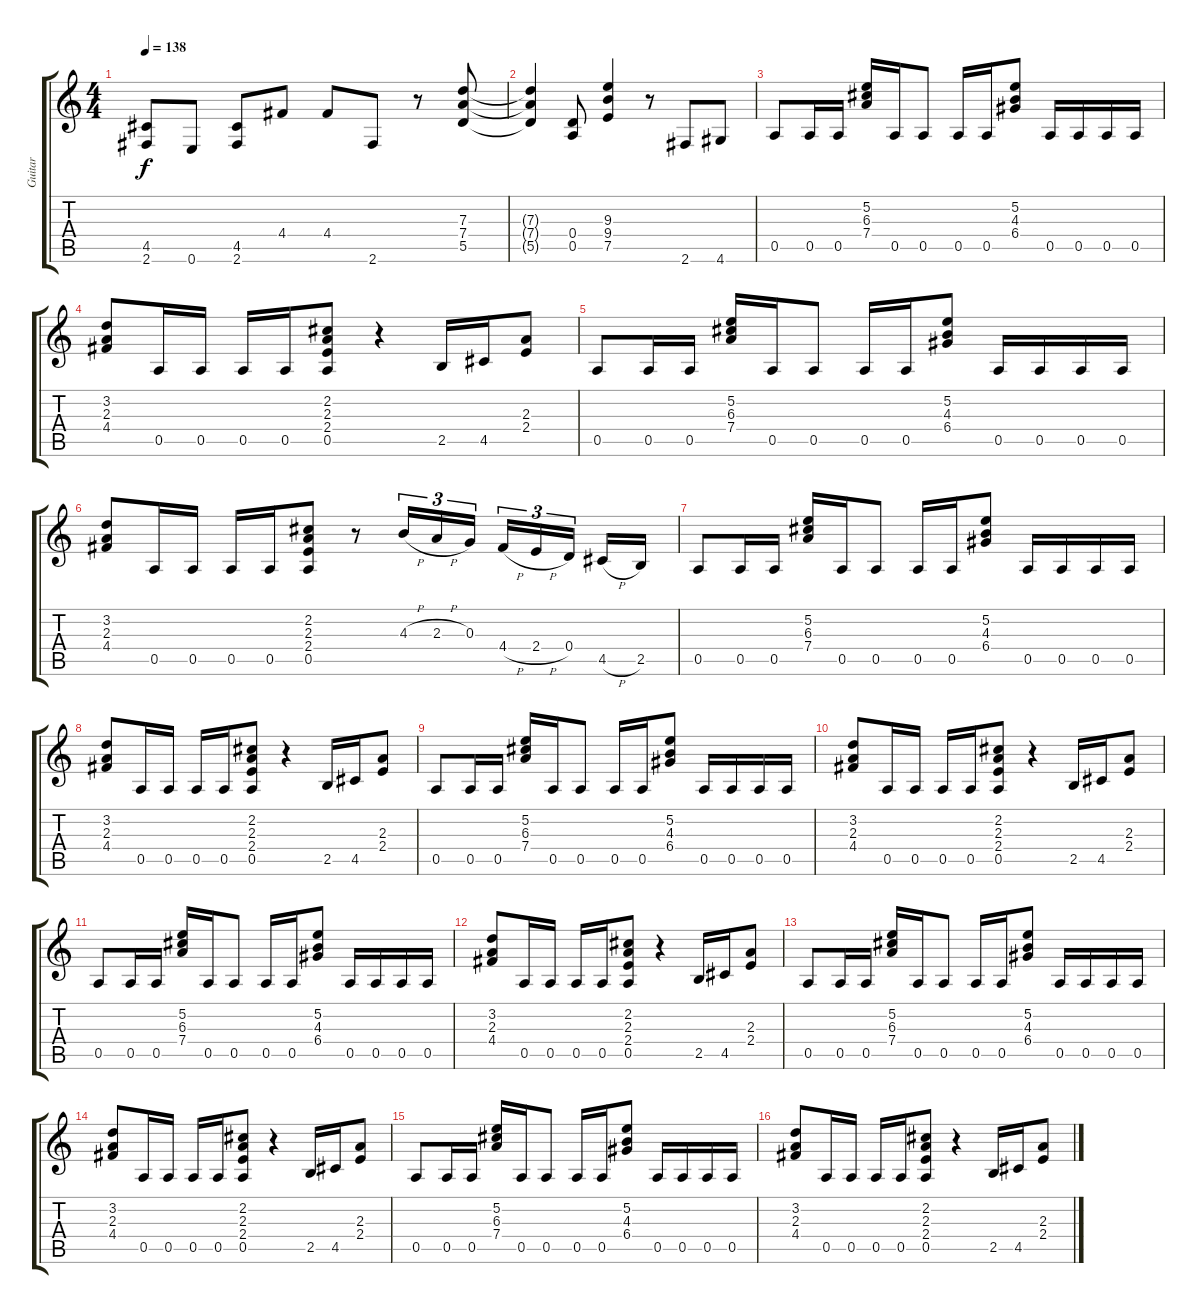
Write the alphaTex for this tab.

\track ("Guitar" "Guitar") {instrument distortionguitar}
\staff {score tabs}
\tuning (E4 B3 G3 D3 A2 E2) {hide}
\ts (4 4)
\tempo 138
\clef g2
\ks c
(4.5 2.6).8{dy f} 0.6.8 (4.5 2.6).8 4.4.8 4.4.8 2.6.8 r.8 (7.3 7.4 5.5).8 |
(7.3{t} 7.4{t} 5.5{t}).4 (0.4 0.5).8 (9.3 9.4 7.5).4 r.8 2.6.8 4.6.8 |
0.5.8 0.5.16 0.5.16 (5.2 6.3 7.4).16 0.5.16 0.5.8 0.5.16 0.5.16 (5.2 4.3 6.4).8 0.5.16 0.5.16 0.5.16 0.5.16 |
(3.2 2.3 4.4).8 0.5.16 0.5.16 0.5.16 0.5.16 (2.2 2.3 2.4 0.5).8 r.4 2.5.16 4.5.16 (2.3 2.4).8 |
0.5.8 0.5.16 0.5.16 (5.2 6.3 7.4).16 0.5.16 0.5.8 0.5.16 0.5.16 (5.2 4.3 6.4).8 0.5.16 0.5.16 0.5.16 0.5.16 |
(3.2 2.3 4.4).8 0.5.16 0.5.16 0.5.16 0.5.16 (2.2 2.3 2.4 0.5).8 r.8 4.3{h}.16{tu (3 2)} 2.3{h}.16{tu (3 2)} 0.3.16{tu (3 2)} 4.4{h}.16{tu (3 2)} 2.4{h}.16{tu (3 2)} 0.4.16{tu (3 2)} 4.5{h}.16 2.5.16 |
0.5.8 0.5.16 0.5.16 (5.2 6.3 7.4).16 0.5.16 0.5.8 0.5.16 0.5.16 (5.2 4.3 6.4).8 0.5.16 0.5.16 0.5.16 0.5.16 |
(3.2 2.3 4.4).8 0.5.16 0.5.16 0.5.16 0.5.16 (2.2 2.3 2.4 0.5).8 r.4 2.5.16 4.5.16 (2.3 2.4).8 |
0.5.8 0.5.16 0.5.16 (5.2 6.3 7.4).16 0.5.16 0.5.8 0.5.16 0.5.16 (5.2 4.3 6.4).8 0.5.16 0.5.16 0.5.16 0.5.16 |
(3.2 2.3 4.4).8 0.5.16 0.5.16 0.5.16 0.5.16 (2.2 2.3 2.4 0.5).8 r.4 2.5.16 4.5.16 (2.3 2.4).8 |
0.5.8 0.5.16 0.5.16 (5.2 6.3 7.4).16 0.5.16 0.5.8 0.5.16 0.5.16 (5.2 4.3 6.4).8 0.5.16 0.5.16 0.5.16 0.5.16 |
(3.2 2.3 4.4).8 0.5.16 0.5.16 0.5.16 0.5.16 (2.2 2.3 2.4 0.5).8 r.4 2.5.16 4.5.16 (2.3 2.4).8 |
0.5.8 0.5.16 0.5.16 (5.2 6.3 7.4).16 0.5.16 0.5.8 0.5.16 0.5.16 (5.2 4.3 6.4).8 0.5.16 0.5.16 0.5.16 0.5.16 |
(3.2 2.3 4.4).8 0.5.16 0.5.16 0.5.16 0.5.16 (2.2 2.3 2.4 0.5).8 r.4 2.5.16 4.5.16 (2.3 2.4).8 |
0.5.8 0.5.16 0.5.16 (5.2 6.3 7.4).16 0.5.16 0.5.8 0.5.16 0.5.16 (5.2 4.3 6.4).8 0.5.16 0.5.16 0.5.16 0.5.16 |
(3.2 2.3 4.4).8 0.5.16 0.5.16 0.5.16 0.5.16 (2.2 2.3 2.4 0.5).8 r.4 2.5.16 4.5.16 (2.3 2.4).8
